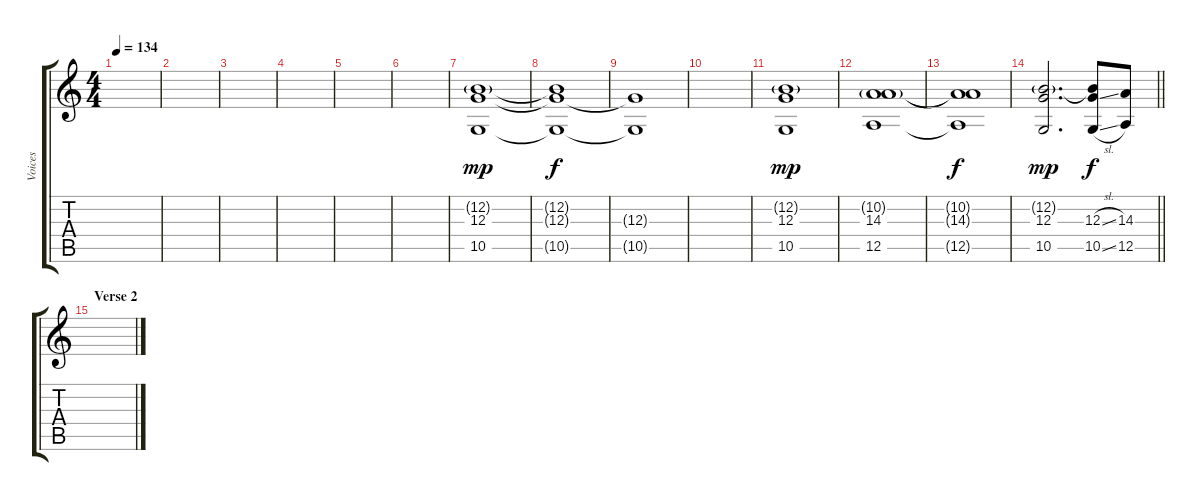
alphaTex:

\track ("Voices" "Voices") {instrument choiraahs}
\staff {score tabs}
\tuning (E4 B3 G3 D3 A2 E2) {hide}
\ts (4 4)
\tempo 134
\clef g2
\ks c
|
|
|
|
|
|
(12.2{g} 12.3 10.5).1{dy mp} |
(12.2{t} 12.3{t} 10.5{t}).1{dy f} |
(12.3{t} 10.5{t}).1 |
|
(12.2{g} 12.3 10.5).1{dy mp} |
(10.2{g} 14.3 12.5).1 |
(10.2{t} 14.3{t} 12.5{t}).1{dy f} |
\barLineRight lightlight
(12.2{g} 12.3 10.5).2{d dy mp} (12.2{t} 12.3{sl} 10.5{sl}).8{dy f} (14.3 12.5).8 |
\section ("" "Verse 2")
